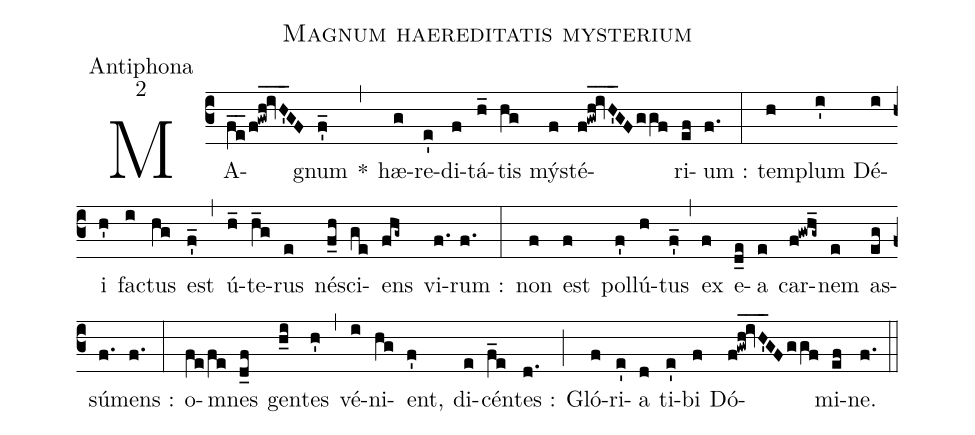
name:Magnum haereditatis mysterium;
office-part:Antiphona;
mode:2;
%%
(c3) MA(fe__/f!gwh_!ivH'__GF)gnum(f_') *(,) hæ(g)re(e')di(f)tá(h_)tis(hg) mý(f)sté(f!gwh_!ivH'__GF/ggf)ri(ef)um :(f.) (:) tem(h)plum(i') Dé(i)i(h') fa(i)ctus(hg) est(f'_) (,) ú(h_)te(h_g)rus(e) né(f_h)sci(ge)ens(fhg~) vi(f.)rum :(f.) (:) non(f) est(f) pol(f')lú(h)tus(f_') (,) ex(f) e(d_e)a(e) car(f!gwh_g~)nem(e) as(eg)sú(f.)mens :(f.) (:) o(fe/fe)mnes(d_f) gen(h_i)tes(h') (,) vé(i)ni(hg)ent,(f') di(e)cén(f_e)tes :(d.) (;) Gló(f)ri(e')a(d) ti(e')bi(f) Dó(f!gwh_!ivH'__GF/ggf)mi(ef)ne.(f.) (::)
